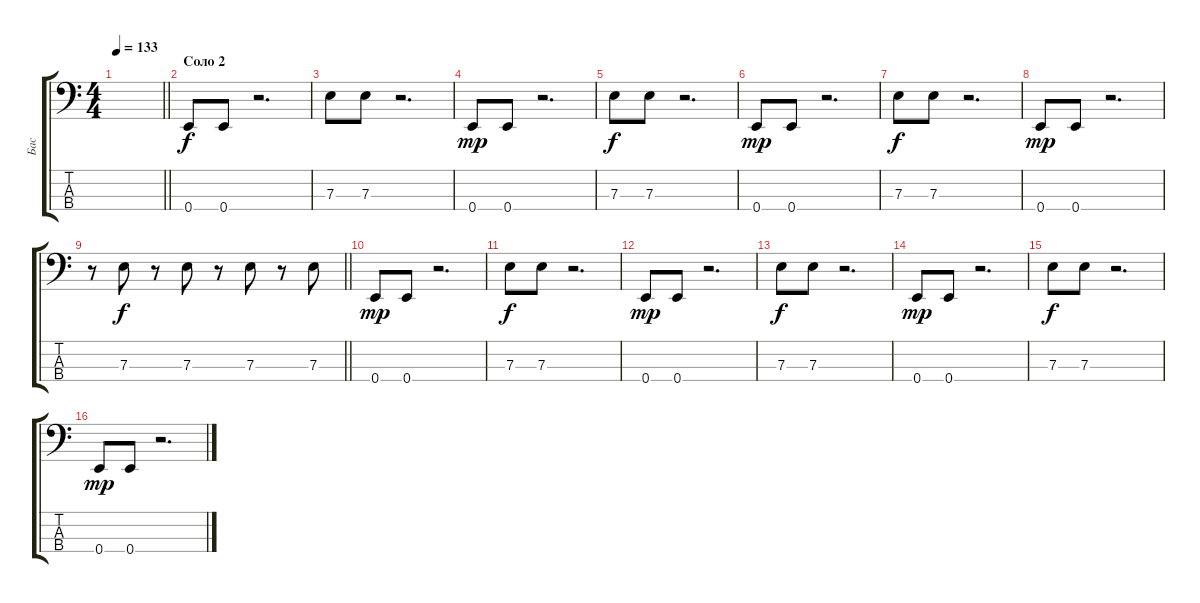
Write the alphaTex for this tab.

\track ("Бас" "Бас") {instrument electricbasspick}
\staff {score tabs}
\tuning (G2 D2 A1 E1) {hide}
\ts (4 4)
\tempo 133
\clef f4
\barLineRight lightlight
\ks c
|
\section ("" "Соло 2")
0.4.8 0.4.8 r.2{d} |
7.3.8{dy f} 7.3.8 r.2{d} |
0.4.8{dy mp} 0.4.8 r.2{d} |
7.3.8{dy f} 7.3.8 r.2{d} |
0.4.8{dy mp} 0.4.8 r.2{d} |
7.3.8{dy f} 7.3.8 r.2{d} |
0.4.8{dy mp} 0.4.8 r.2{d} |
\barLineRight lightlight
r.8 7.3.8{dy f} r.8 7.3.8 r.8 7.3.8 r.8 7.3.8 |
0.4.8{dy mp} 0.4.8 r.2{d} |
7.3.8{dy f} 7.3.8 r.2{d} |
0.4.8{dy mp} 0.4.8 r.2{d} |
7.3.8{dy f} 7.3.8 r.2{d} |
0.4.8{dy mp} 0.4.8 r.2{d} |
7.3.8{dy f} 7.3.8 r.2{d} |
0.4.8{dy mp} 0.4.8 r.2{d}
